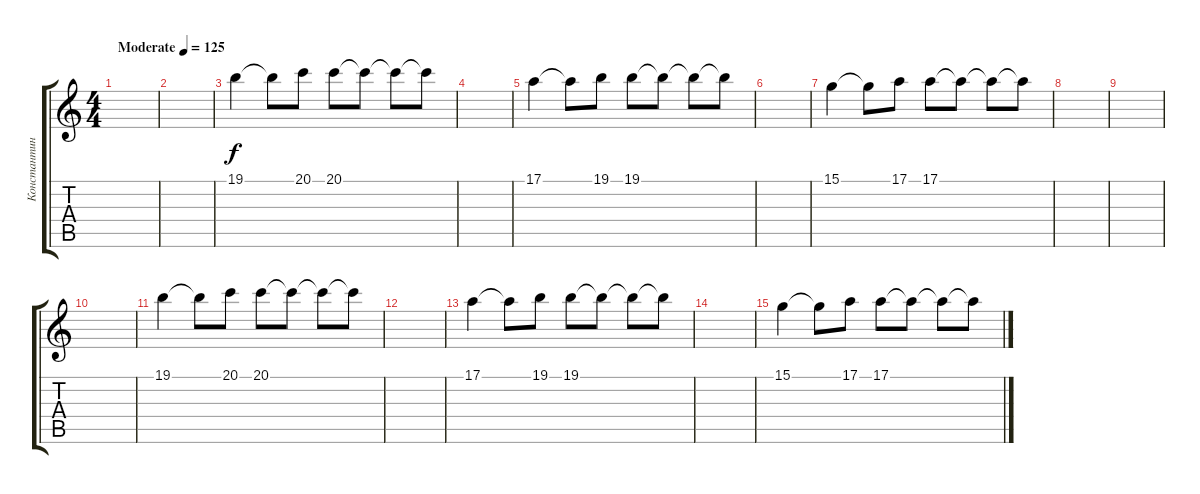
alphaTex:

\track ("Константин Бекрев" "Константин") {instrument acousticgrandpiano}
\staff {score tabs}
\tuning (E4 B3 G3 D3 A2 E2) {hide}
\ts (4 4)
\tempo (125 "Moderate")
\clef g2
\ks c
|
|
19.1.4 19.1{t}.8 20.1.8 20.1.8 20.1{t}.8 20.1{t}.8 20.1{t}.8 |
|
17.1.4 17.1{t}.8 19.1.8 19.1.8 19.1{t}.8 19.1{t}.8 19.1{t}.8 |
|
15.1.4 15.1{t}.8 17.1.8 17.1.8 17.1{t}.8 17.1{t}.8 17.1{t}.8 |
|
|
|
19.1.4 19.1{t}.8 20.1.8 20.1.8 20.1{t}.8 20.1{t}.8 20.1{t}.8 |
|
17.1.4 17.1{t}.8 19.1.8 19.1.8 19.1{t}.8 19.1{t}.8 19.1{t}.8 |
|
15.1.4 15.1{t}.8 17.1.8 17.1.8 17.1{t}.8 17.1{t}.8 17.1{t}.8
